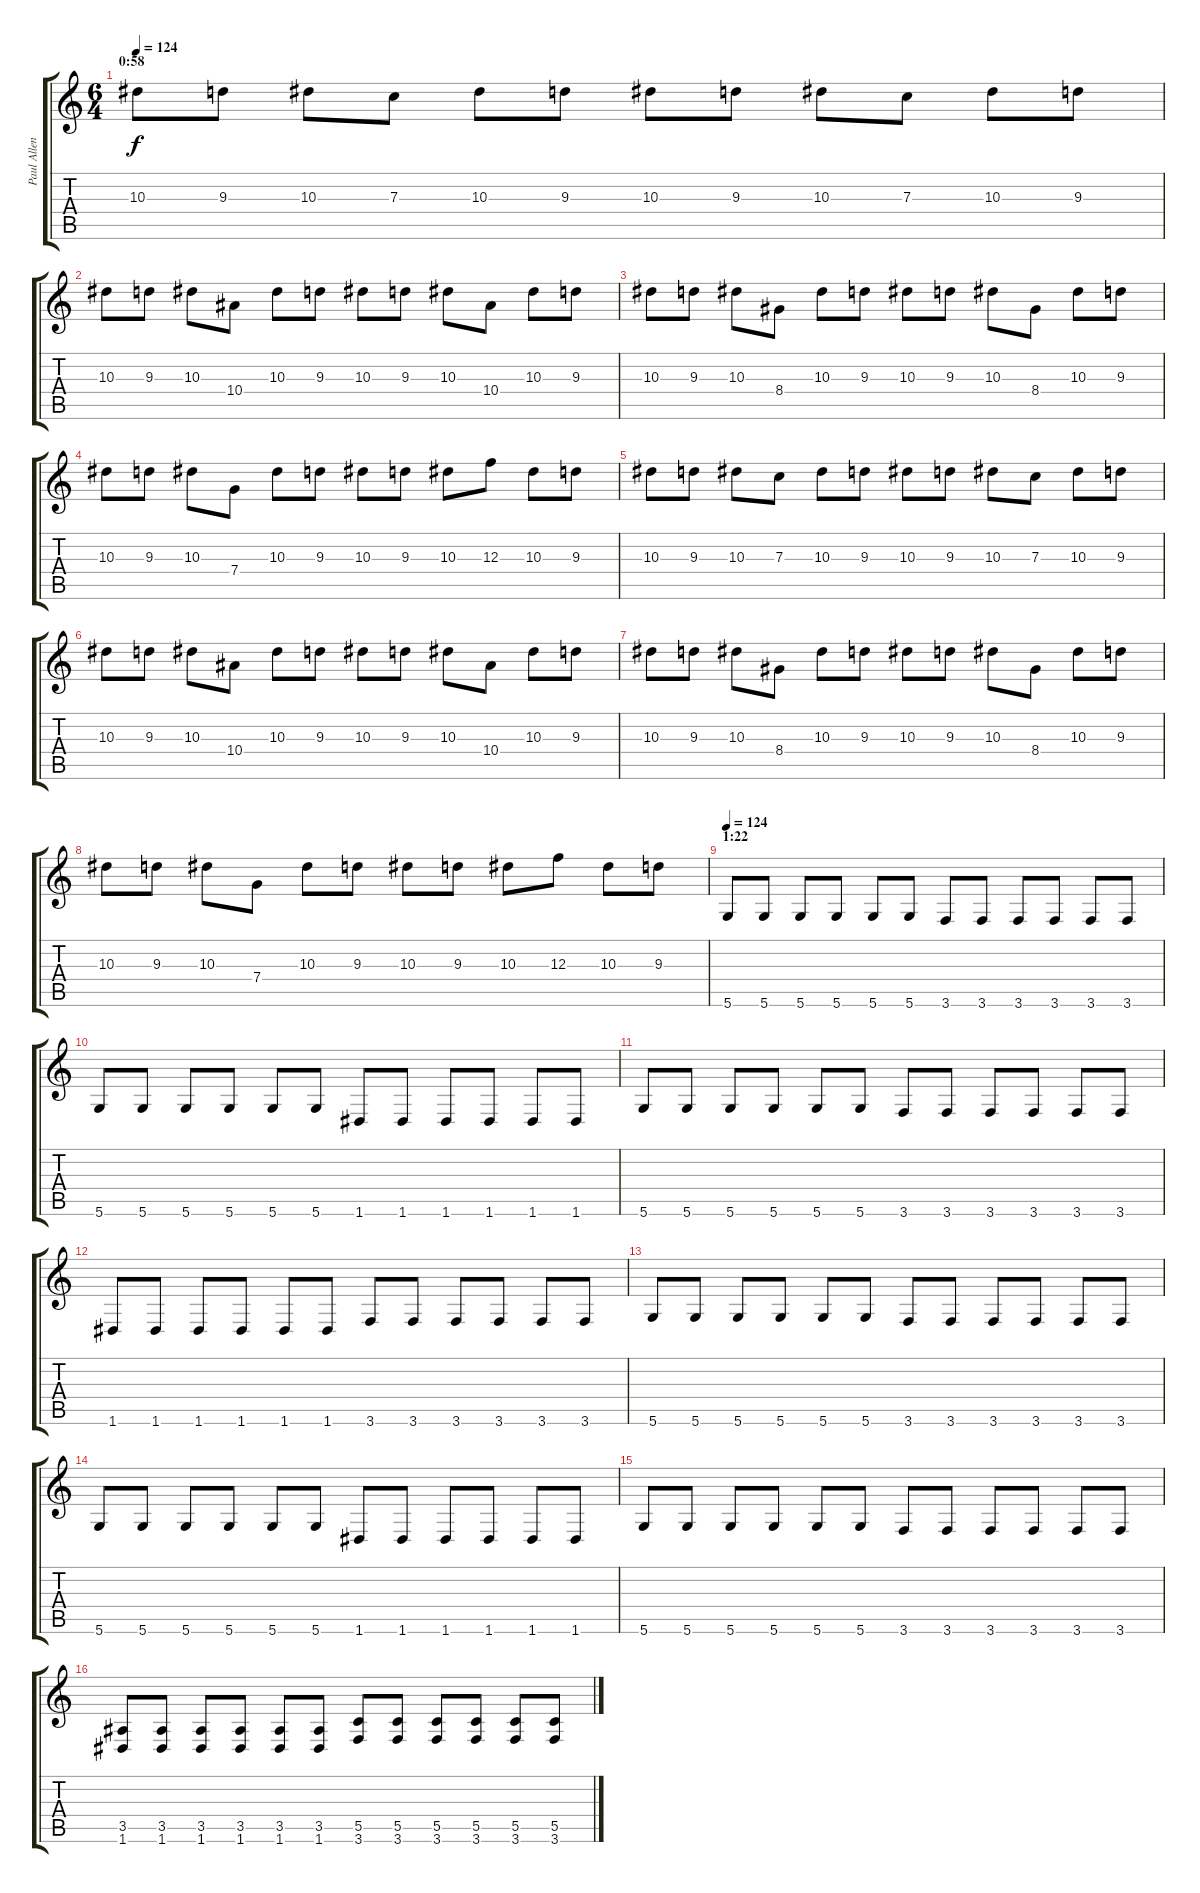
\track ("Paul Allender (Guitar Soul)" "Paul Allen") {instrument distortionguitar}
\staff {score tabs}
\tuning (D4 A3 F3 C3 G2 D2) {hide}
\ts (6 4)
\section ("" "0:58")
\tempo 124
\clef g2
\ks c
10.3.8{dy f} 9.3.8 10.3.8 7.3.8 10.3.8 9.3.8 10.3.8 9.3.8 10.3.8 7.3.8 10.3.8 9.3.8 |
10.3.8 9.3.8 10.3.8 10.4.8 10.3.8 9.3.8 10.3.8 9.3.8 10.3.8 10.4.8 10.3.8 9.3.8 |
10.3.8 9.3.8 10.3.8 8.4.8 10.3.8 9.3.8 10.3.8 9.3.8 10.3.8 8.4.8 10.3.8 9.3.8 |
10.3.8 9.3.8 10.3.8 7.4.8 10.3.8 9.3.8 10.3.8 9.3.8 10.3.8 12.3.8 10.3.8 9.3.8 |
10.3.8 9.3.8 10.3.8 7.3.8 10.3.8 9.3.8 10.3.8 9.3.8 10.3.8 7.3.8 10.3.8 9.3.8 |
10.3.8 9.3.8 10.3.8 10.4.8 10.3.8 9.3.8 10.3.8 9.3.8 10.3.8 10.4.8 10.3.8 9.3.8 |
10.3.8 9.3.8 10.3.8 8.4.8 10.3.8 9.3.8 10.3.8 9.3.8 10.3.8 8.4.8 10.3.8 9.3.8 |
10.3.8 9.3.8 10.3.8 7.4.8 10.3.8 9.3.8 10.3.8 9.3.8 10.3.8 12.3.8 10.3.8 9.3.8 |
\section ("" "1:22")
\tempo 124
5.6.8 5.6.8 5.6.8 5.6.8 5.6.8 5.6.8 3.6.8 3.6.8 3.6.8 3.6.8 3.6.8 3.6.8 |
5.6.8 5.6.8 5.6.8 5.6.8 5.6.8 5.6.8 1.6.8 1.6.8 1.6.8 1.6.8 1.6.8 1.6.8 |
5.6.8 5.6.8 5.6.8 5.6.8 5.6.8 5.6.8 3.6.8 3.6.8 3.6.8 3.6.8 3.6.8 3.6.8 |
1.6.8 1.6.8 1.6.8 1.6.8 1.6.8 1.6.8 3.6.8 3.6.8 3.6.8 3.6.8 3.6.8 3.6.8 |
5.6.8 5.6.8 5.6.8 5.6.8 5.6.8 5.6.8 3.6.8 3.6.8 3.6.8 3.6.8 3.6.8 3.6.8 |
5.6.8 5.6.8 5.6.8 5.6.8 5.6.8 5.6.8 1.6.8 1.6.8 1.6.8 1.6.8 1.6.8 1.6.8 |
5.6.8 5.6.8 5.6.8 5.6.8 5.6.8 5.6.8 3.6.8 3.6.8 3.6.8 3.6.8 3.6.8 3.6.8 |
(3.5 1.6).8 (3.5 1.6).8 (3.5 1.6).8 (3.5 1.6).8 (3.5 1.6).8 (3.5 1.6).8 (5.5 3.6).8 (5.5 3.6).8 (5.5 3.6).8 (5.5 3.6).8 (5.5 3.6).8 (5.5 3.6).8
